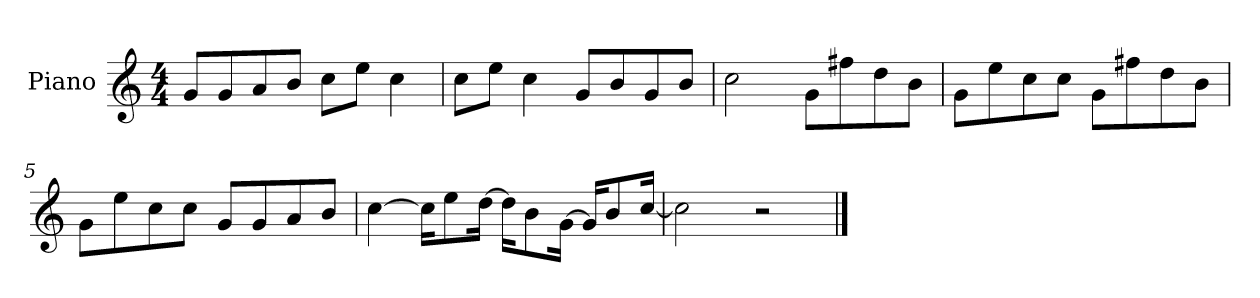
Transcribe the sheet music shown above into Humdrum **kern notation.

**kern
*part1
*staff1
*I"Piano
*I'P-no
*clefG2
*k[]
*M4/4
*MM90
=1
8g/L
8g/
8a/
8b/J
8cc\L
8ee\J
4cc\
=2
8cc\L
8ee\J
4cc\
8g/L
8b/
8g/
8b/J
=3
2cc\
8g\L
8ff#X\
8dd\
8b\J
=4
8g\L
8ee\
8cc\
8cc\J
8g\L
8ff#X\
8dd\
8b\J
=5
8g\L
8ee\
8cc\
8cc\J
8g/L
8g/
8a/
8b/J
!!LO:LB:g=z
=6
[4cc\
16cc\KL]
8ee\
[16dd\Jk
16dd\KL]
8b\
[16g\Jk
16g/KL]
8b/
[16cc/Jk
=7
2cc\]
2r
==
*-
